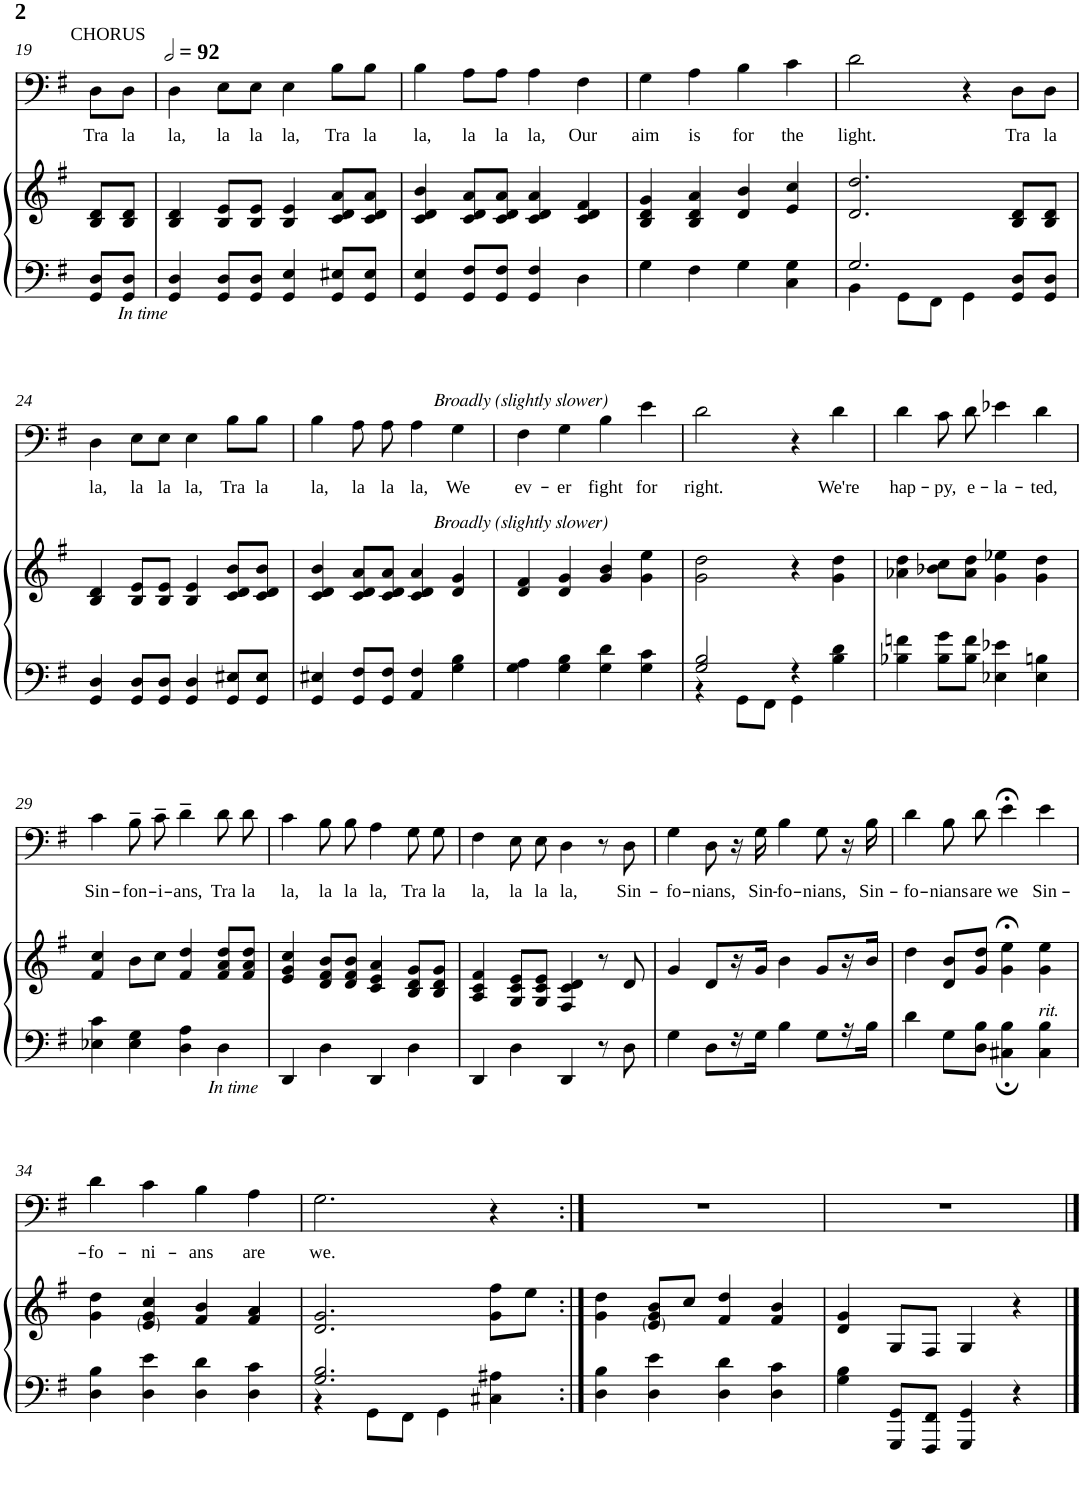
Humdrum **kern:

**kern	**kern	**kern	**text
*part2	*part2	*part1	*part1
*staff3	*staff2	*staff1	*staff1
*I"Piano	*	*I"Piano	*
*I'Pno	*	*I'Pno	*
!!LO:PB:g=z
*clefF4	*clefG2	*clefF4	*
*k[f#]	*k[f#]	*k[f#]	*
*M4/4	*M4/4	*M4/4	*
*met(c)	*met(c)	*met(c)	*
*MM184	*MM184	*MM184	*
=19	=19	=19	=19
!	!	!LO:TX:a:t=CHORUS	!
!LO:TX:b:i:t=In time	!	!	!
!	!	!	!LO:LY:b
8GG/ 8D/L	8B/ 8d/L	8D\L	Tra
!	!	!	!LO:LY:b
8GG/ 8D/J	8B/ 8d/J	8D\J	la
=20	=20	=20	=20
!	!	!	!LO:LY:b
4GG/ 4D/	4B/ 4d/	4D\	la,
!	!	!	!LO:LY:b
8GG/ 8D/L	8B/ 8e/L	8E\L	la
!	!	!	!LO:LY:b
8GG/ 8D/J	8B/ 8e/J	8E\J	la
!	!	!	!LO:LY:b
4GG/ 4E/	4B/ 4e/	4E\	la,
!	!	!	!LO:LY:b
8GG/ 8E#X/L	8c/ 8d/ 8a/L	8B\L	Tra
!	!	!	!LO:LY:b
8GG/ 8E#/J	8c/ 8d/ 8a/J	8B\J	la
=21	=21	=21	=21
!	!	!	!LO:LY:b
4GG/ 4E/	4c/ 4d/ 4b/	4B\	la,
!	!	!	!LO:LY:b
8GG/ 8F#/L	8c/ 8d/ 8a/L	8A\L	la
!	!	!	!LO:LY:b
8GG/ 8F#/J	8c/ 8d/ 8a/J	8A\J	la
!	!	!	!LO:LY:b
4GG/ 4F#/	4c/ 4d/ 4a/	4A\	la,
!	!	!	!LO:LY:b
4D\	4c/ 4d/ 4f#/	4F#\	Our
=22	=22	=22	=22
!	!	!	!LO:LY:b
4G\	4B/ 4d/ 4g/	4G\	aim
!	!	!	!LO:LY:b
4F#\	4B/ 4d/ 4a/	4A\	is
!	!	!	!LO:LY:b
4G\	4d/ 4b/	4B\	for
!	!	!	!LO:LY:b
4C\ 4G\	4e/ 4cc/	4c\	the
=23	=23	=23	=23
*^	*	*	*
!	!	!	!	!LO:LY:b
2.G/	4BB\	2.d/ 2.dd/	2d\	light.
.	8GG\L	.	.	.
.	8FF#\J	.	.	.
.	4GG\	.	4r	.
!	!	!	!	!LO:LY:b
8GG/ 8D/L	4ryy	8B/ 8d/L	8D\L	Tra
!	!	!	!	!LO:LY:b
8GG/ 8D/J	.	8B/ 8d/J	8D\J	la
*v	*v	*	*	*
!!LO:LB:g=z
=24	=24	=24	=24
!	!	!	!LO:LY:b
4GG/ 4D/	4B/ 4d/	4D\	la,
!	!	!	!LO:LY:b
8GG/ 8D/L	8B/ 8e/L	8E\L	la
!	!	!	!LO:LY:b
8GG/ 8D/J	8B/ 8e/J	8E\J	la
!	!	!	!LO:LY:b
4GG/ 4D/	4B/ 4e/	4E\	la,
!	!	!	!LO:LY:b
8GG/ 8E#X/L	8c/ 8d/ 8b/L	8B\L	Tra
!	!	!	!LO:LY:b
8GG/ 8E#/J	8c/ 8d/ 8b/J	8B\J	la
=25	=25	=25	=25
!	!	!	!LO:LY:b
4GG/ 4E#X/	4c/ 4d/ 4b/	4B\	la,
!	!	!	!LO:LY:b
8GG/ 8F#/L	8c/ 8d/ 8a/L	8A\	la
!	!	!	!LO:LY:b
8GG/ 8F#/J	8c/ 8d/ 8a/J	8A\	la
!	!	!	!LO:LY:b
4AA/ 4F#/	4c/ 4d/ 4a/	4A\	la,
!	!	!LO:TX:a:i:t=Broadly (slightly slower)	!
!	!LO:TX:a:i:t=Broadly (slightly slower)	!	!
!	!	!	!LO:LY:b
4G\ 4B\	4d/ 4g/	4G\	We
=26	=26	=26	=26
!	!	!	!LO:LY:b
4G\ 4A\	4d/ 4f#/	4F#\	ev-
!	!	!	!LO:LY:b
4G\ 4B\	4d/ 4g/	4G\	-er
!	!	!	!LO:LY:b
4G\ 4d\	4g/ 4b/	4B\	fight
!	!	!	!LO:LY:b
4G\ 4c\	4g\ 4ee\	4e\	for
=27	=27	=27	=27
*^	*	*	*
!	!	!	!	!LO:LY:b
2G/ 2B/	4r	2g\ 2dd\	2d\	right.
.	8GG\L	.	.	.
.	8FF#\J	.	.	.
4r	4GG\	4r	4r	.
!	!	!	!	!LO:LY:b
4B\ 4d\	4ryy	4g\ 4dd\	4d\	We're
=28	=28	=28	=28	=28
!	!	!	!	!LO:LY:b
*v	*v	*	*	*
4B-X\ 4fn\	4a-X\ 4dd\	4d\	hap-
!	!	!	!LO:LY:b
8B-\ 8g\L	8b-X\ 8cc\L	8c\	-py,
!	!	!	!LO:LY:b
8B-\ 8f\J	8a-\ 8dd\J	8d\	e-
!	!	!	!LO:LY:b
4E-X\ 4e-X\	4g\ 4ee-X\	4e-X\	-la-
!	!	!	!LO:LY:b
4E-\ 4Bn\	4g\ 4dd\	4d\	-ted,
!!LO:LB:g=z
=29	=29	=29	=29
!	!	!	!LO:LY:b
4E-X\ 4c\	4f#/ 4cc/	4c\	-Sin-
!	!	!	!LO:LY:b
4E-\ 4G\	8b\L	8B~\	-fon-
!	!	!	!LO:LY:b
.	8cc\J	8c~\	-i-
!	!	!	!LO:LY:b
4D\ 4A\	4f#/ 4dd/	4d~\	-ans,
!LO:TX:b:i:t=In time	!	!	!
!	!	!	!LO:LY:b
4D\	8f#/ 8a/ 8dd/L	8d\	Tra
!	!	!	!LO:LY:b
.	8f#/ 8a/ 8dd/J	8d\	la
=30	=30	=30	=30
!	!	!	!LO:LY:b
4DD/	4e/ 4g/ 4cc/	4c\	la,
!	!	!	!LO:LY:b
4D\	8d/ 8f#/ 8b/L	8B\	la
!	!	!	!LO:LY:b
.	8d/ 8f#/ 8b/J	8B\	la
!	!	!	!LO:LY:b
4DD/	4c/ 4e/ 4a/	4A\	la,
!	!	!	!LO:LY:b
4D\	8B/ 8d/ 8g/L	8G\	Tra
!	!	!	!LO:LY:b
.	8B/ 8d/ 8g/J	8G\	la
=31	=31	=31	=31
!	!	!	!LO:LY:b
4DD/	4A/ 4c/ 4f#/	4F#\	la,
!	!	!	!LO:LY:b
4D\	8G/ 8c/ 8e/L	8E\	la
!	!	!	!LO:LY:b
.	8G/ 8c/ 8e/J	8E\	la
!	!	!	!LO:LY:b
4DD/	4F#/ 4c/ 4d/	4D\	la,
8r	8r	8r	.
!	!	!	!LO:LY:b
8D\	8d/	8D\	Sin-
=32	=32	=32	=32
!	!	!	!LO:LY:b
4G\	4g/	4G\	-fo-
!	!	!	!LO:LY:b
8D\L	8d/L	8D\	-nians,
16r	16r	16r	.
!	!	!	!LO:LY:b
16G\JJ	16g/JJ	16G\	Sin-
!	!	!	!LO:LY:b
4B\	4b\	4B\	-fo-
!	!	!	!LO:LY:b
8G\L	8g/L	8G\	-nians,
16r	16r	16r	.
!	!	!	!LO:LY:b
16B\JJ	16b/JJ	16B\	Sin-
=33	=33	=33	=33
!	!	!	!LO:LY:b
4d\	4dd\	4d\	-fo-
!	!	!	!LO:LY:b
8G\L	8d/ 8b/L	8B\	-nians
!	!	!	!LO:LY:b
8D\ 8B\J	8g/ 8dd/J	8d\	are
!	!	!	!LO:LY:b
4C#X\; 4B\;	4g\;< 4ee\;<	4e;<\	we
!LO:TX:a:i:t=rit.	!	!	!
!	!	!	!LO:LY:b
4C#\ 4B\	4g\ 4ee\	4e\	Sin-
!!LO:LB:g=z
=34	=34	=34	=34
!	!	!	!LO:LY:b
4D\ 4B\	4g\ 4dd\	4d\	-fo-
!	!	!	!LO:LY:b
4D\ 4e\	4e/ 4g/ 4cc/	4c\	-ni-
!	!	!	!LO:LY:b
4D\ 4d\	4f#/ 4b/	4B\	-ans
!	!	!	!LO:LY:b
4D\ 4c\	4f#/ 4a/	4A\	are
=35	=35	=35	=35
*^	*	*	*
!	!	!	!	!LO:LY:b
2.G/ 2.B/	4r	2.d/ 2.g/	2.G\	we.
.	8GG\L	.	.	.
.	8FF#\J	.	.	.
.	4GG\	.	.	.
4C#X\ 4A#X\	4ryy	8g\ 8ff#\L	4r	.
.	.	8ee\J	.	.
*v	*v	*	*	*
=36:|!	=36:|!	=36:|!	=36:|!
4D\ 4B\	4g\ 4dd\	1r	.
4D\ 4e\	8e/ 8g/ 8b/L	.	.
.	8cc/J	.	.
4D\ 4d\	4f#/ 4dd/	.	.
4D\ 4c\	4f#/ 4b/	.	.
=37	=37	=37	=37
4G\ 4B\	4d/ 4g/	1r	.
8GGG/ 8GG/L	8G/L	.	.
8FFF#/ 8FF#/J	8F#/J	.	.
4GGG/ 4GG/	4G/	.	.
4r	4r	.	.
==	==	==	==
*-	*-	*-	*-
